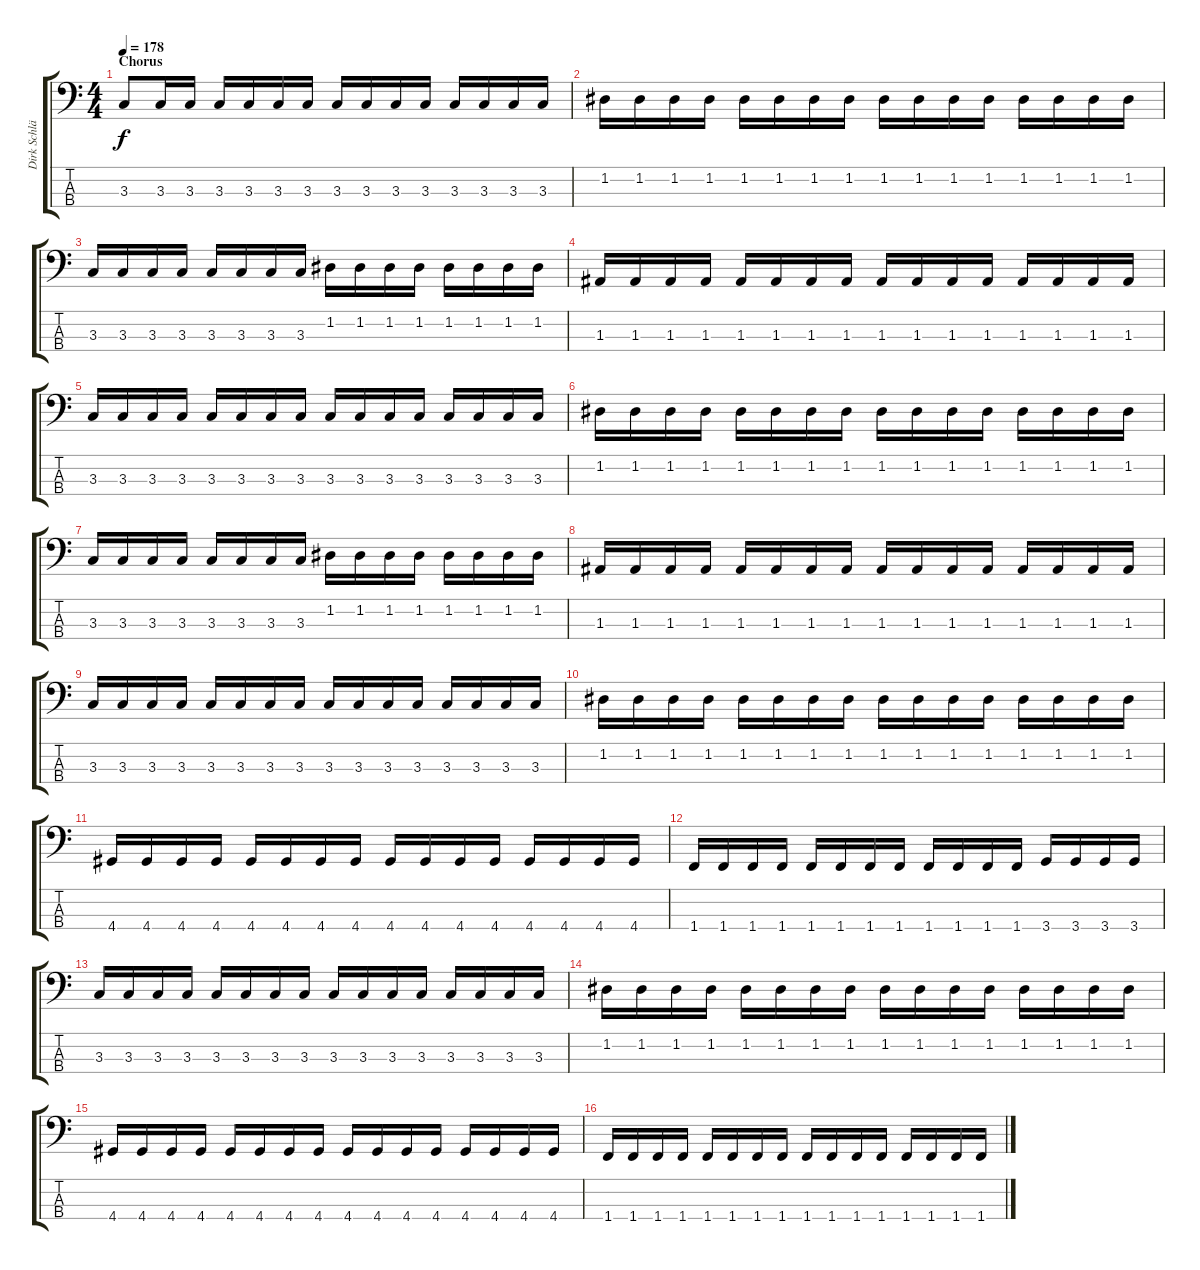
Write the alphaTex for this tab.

\track ("Dirk Schlächter" "Dirk Schlä") {instrument electricbassfinger}
\staff {score tabs}
\tuning (G2 D2 A1 E1) {hide}
\ts (4 4)
\section ("" "Chorus")
\tempo 178
\clef f4
\ks c
3.3{t}.8{dy f} 3.3.16 3.3.16 3.3.16 3.3.16 3.3.16 3.3.16 3.3.16 3.3.16 3.3.16 3.3.16 3.3.16 3.3.16 3.3.16 3.3.16 |
1.2.16 1.2.16 1.2.16 1.2.16 1.2.16 1.2.16 1.2.16 1.2.16 1.2.16 1.2.16 1.2.16 1.2.16 1.2.16 1.2.16 1.2.16 1.2.16 |
3.3.16 3.3.16 3.3.16 3.3.16 3.3.16 3.3.16 3.3.16 3.3.16 1.2.16 1.2.16 1.2.16 1.2.16 1.2.16 1.2.16 1.2.16 1.2.16 |
1.3.16 1.3.16 1.3.16 1.3.16 1.3.16 1.3.16 1.3.16 1.3.16 1.3.16 1.3.16 1.3.16 1.3.16 1.3.16 1.3.16 1.3.16 1.3.16 |
3.3.16 3.3.16 3.3.16 3.3.16 3.3.16 3.3.16 3.3.16 3.3.16 3.3.16 3.3.16 3.3.16 3.3.16 3.3.16 3.3.16 3.3.16 3.3.16 |
1.2.16 1.2.16 1.2.16 1.2.16 1.2.16 1.2.16 1.2.16 1.2.16 1.2.16 1.2.16 1.2.16 1.2.16 1.2.16 1.2.16 1.2.16 1.2.16 |
3.3.16 3.3.16 3.3.16 3.3.16 3.3.16 3.3.16 3.3.16 3.3.16 1.2.16 1.2.16 1.2.16 1.2.16 1.2.16 1.2.16 1.2.16 1.2.16 |
1.3.16 1.3.16 1.3.16 1.3.16 1.3.16 1.3.16 1.3.16 1.3.16 1.3.16 1.3.16 1.3.16 1.3.16 1.3.16 1.3.16 1.3.16 1.3.16 |
3.3.16 3.3.16 3.3.16 3.3.16 3.3.16 3.3.16 3.3.16 3.3.16 3.3.16 3.3.16 3.3.16 3.3.16 3.3.16 3.3.16 3.3.16 3.3.16 |
1.2.16 1.2.16 1.2.16 1.2.16 1.2.16 1.2.16 1.2.16 1.2.16 1.2.16 1.2.16 1.2.16 1.2.16 1.2.16 1.2.16 1.2.16 1.2.16 |
4.4.16 4.4.16 4.4.16 4.4.16 4.4.16 4.4.16 4.4.16 4.4.16 4.4.16 4.4.16 4.4.16 4.4.16 4.4.16 4.4.16 4.4.16 4.4.16 |
1.4.16 1.4.16 1.4.16 1.4.16 1.4.16 1.4.16 1.4.16 1.4.16 1.4.16 1.4.16 1.4.16 1.4.16 3.4.16 3.4.16 3.4.16 3.4.16 |
3.3.16 3.3.16 3.3.16 3.3.16 3.3.16 3.3.16 3.3.16 3.3.16 3.3.16 3.3.16 3.3.16 3.3.16 3.3.16 3.3.16 3.3.16 3.3.16 |
1.2.16 1.2.16 1.2.16 1.2.16 1.2.16 1.2.16 1.2.16 1.2.16 1.2.16 1.2.16 1.2.16 1.2.16 1.2.16 1.2.16 1.2.16 1.2.16 |
4.4.16 4.4.16 4.4.16 4.4.16 4.4.16 4.4.16 4.4.16 4.4.16 4.4.16 4.4.16 4.4.16 4.4.16 4.4.16 4.4.16 4.4.16 4.4.16 |
1.4.16 1.4.16 1.4.16 1.4.16 1.4.16 1.4.16 1.4.16 1.4.16 1.4.16 1.4.16 1.4.16 1.4.16 1.4.16 1.4.16 1.4.16 1.4.16
